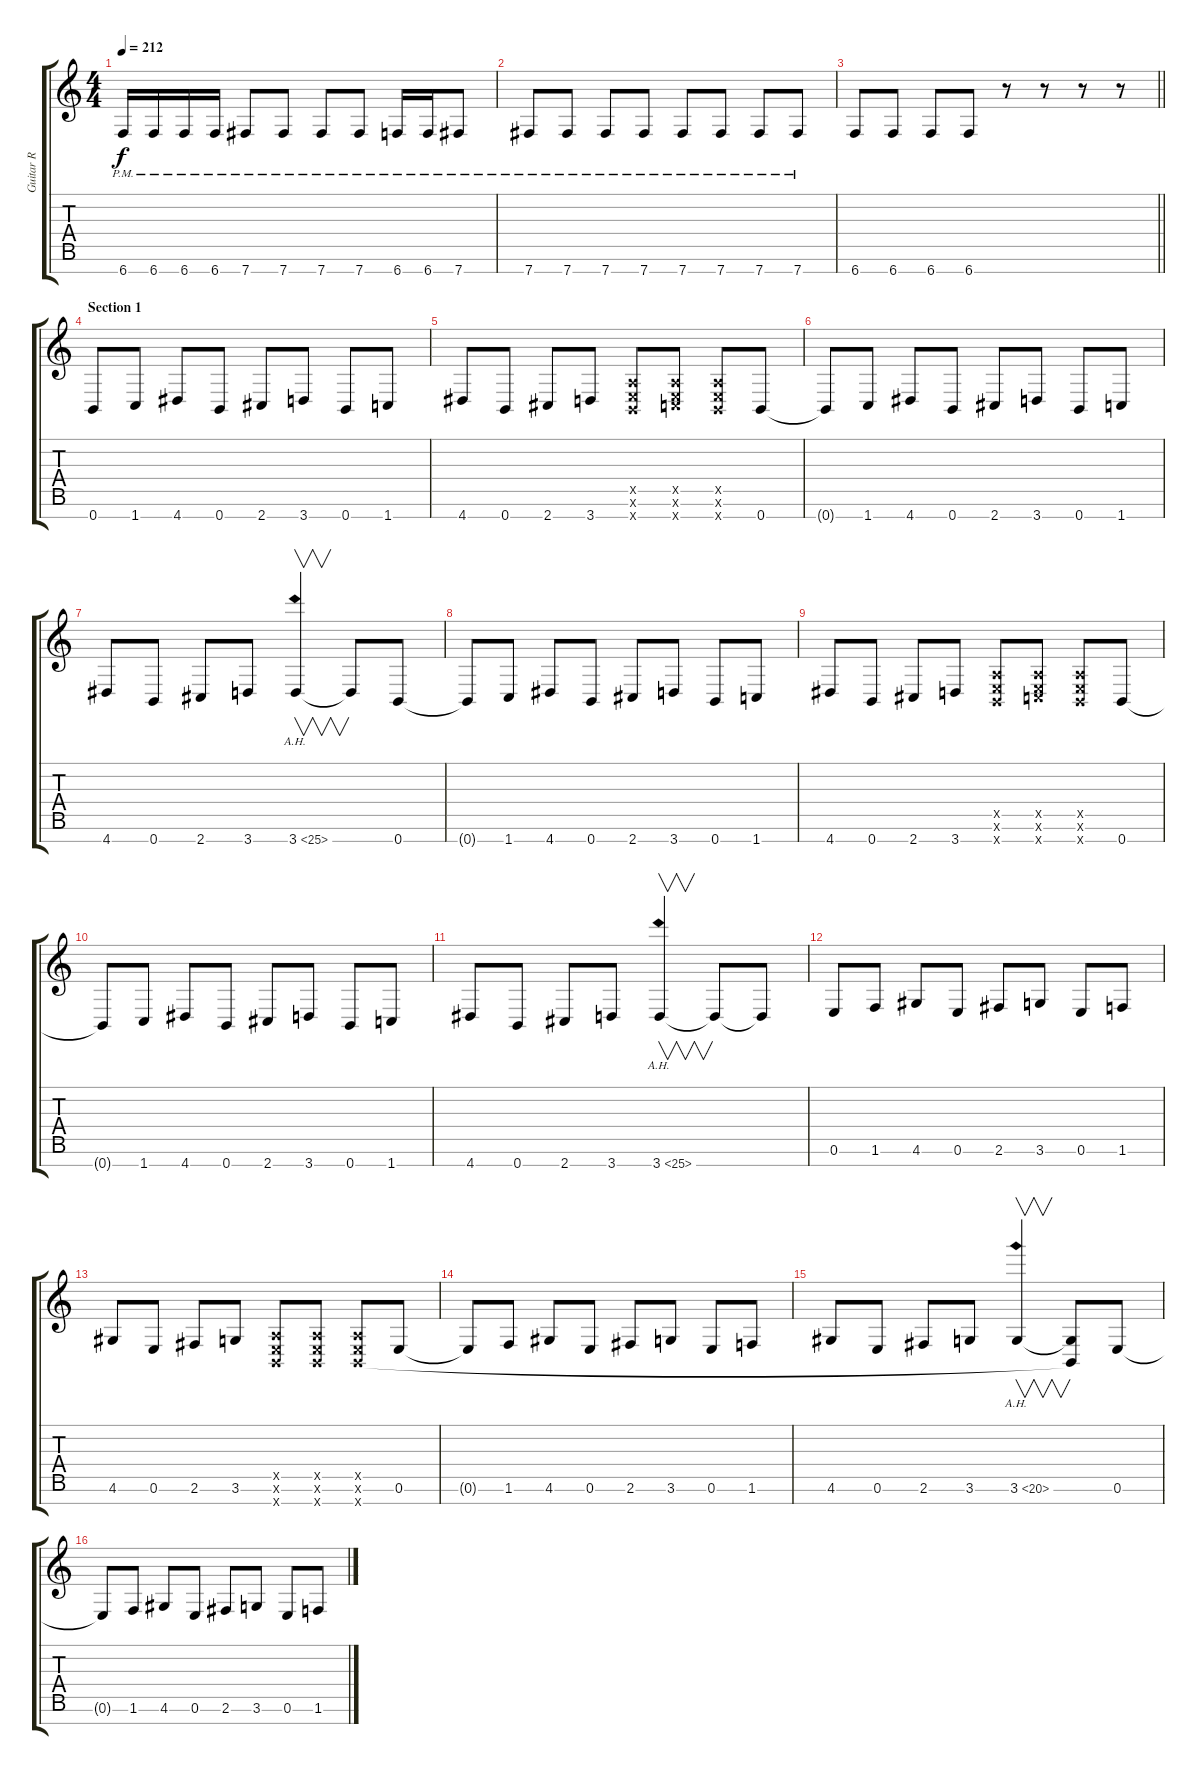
\track ("Guitar R" "Guitar R") {instrument overdrivenguitar}
\staff {score tabs}
\tuning (E4 B3 G3 D3 A2 E2 B1) {hide}
\ts (4 4)
\tempo 212
\clef g2
\ks c
6.7{pm}.16{dy f} 6.7{pm}.16 6.7{pm}.16 6.7{pm}.16 7.7{pm}.8 7.7{pm}.8 7.7{pm}.8 7.7{pm}.8 6.7{pm}.16 6.7{pm}.16 7.7{pm}.8 |
7.7{pm}.8 7.7{pm}.8 7.7{pm}.8 7.7{pm}.8 7.7{pm}.8 7.7{pm}.8 7.7{pm}.8 7.7{pm}.8 |
\barLineRight lightlight
6.7.8 6.7.8 6.7.8 6.7.8 r.8 r.8 r.8 r.8 |
\section ("" "Section 1")
0.7.8 1.7.8 4.7.8 0.7.8 2.7.8 3.7.8 0.7.8 1.7.8 |
4.7.8 0.7.8 2.7.8 3.7.8 (0.5{x} 0.6{x} 0.7{x}).8 (0.5{x} 0.6{x} 1.7{x}).8 (0.5{x} 0.6{x} 0.7{x}).8 0.7.8 |
0.7{t}.8 1.7.8 4.7.8 0.7.8 2.7.8 3.7.8 0.7.8 1.7.8 |
4.7.8 0.7.8 2.7.8 3.7.8 3.7{ah 22}.4{v} 3.7{t}.8 0.7.8 |
0.7{t}.8 1.7.8 4.7.8 0.7.8 2.7.8 3.7.8 0.7.8 1.7.8 |
4.7.8 0.7.8 2.7.8 3.7.8 (0.5{x} 0.6{x} 0.7{x}).8 (0.5{x} 0.6{x} 1.7{x}).8 (0.5{x} 0.6{x} 0.7{x}).8 0.7.8 |
0.7{t}.8 1.7.8 4.7.8 0.7.8 2.7.8 3.7.8 0.7.8 1.7.8 |
4.7.8 0.7.8 2.7.8 3.7.8 3.7{ah 22}.4{v} 3.7{t}.8 3.7{t}.8 |
0.6.8 1.6.8 4.6.8 0.6.8 2.6.8 3.6.8 0.6.8 1.6.8 |
4.6.8 0.6.8 2.6.8 3.6.8 (0.5{x} 0.6{x} 0.7{x}).8 (0.5{x} 0.6{x} 0.7{x}).8 (0.5{x} 0.6{x} 0.7{x}).8 0.6.8 |
0.6{t}.8 1.6.8 4.6.8 0.6.8 2.6.8 3.6.8 0.6.8 1.6.8 |
4.6.8 0.6.8 2.6.8 3.6.8 3.6{ah 17}.4{v} (3.6{t} 0.7{t}).8 0.6.8 |
0.6{t}.8 1.6.8 4.6.8 0.6.8 2.6.8 3.6.8 0.6.8 1.6.8
